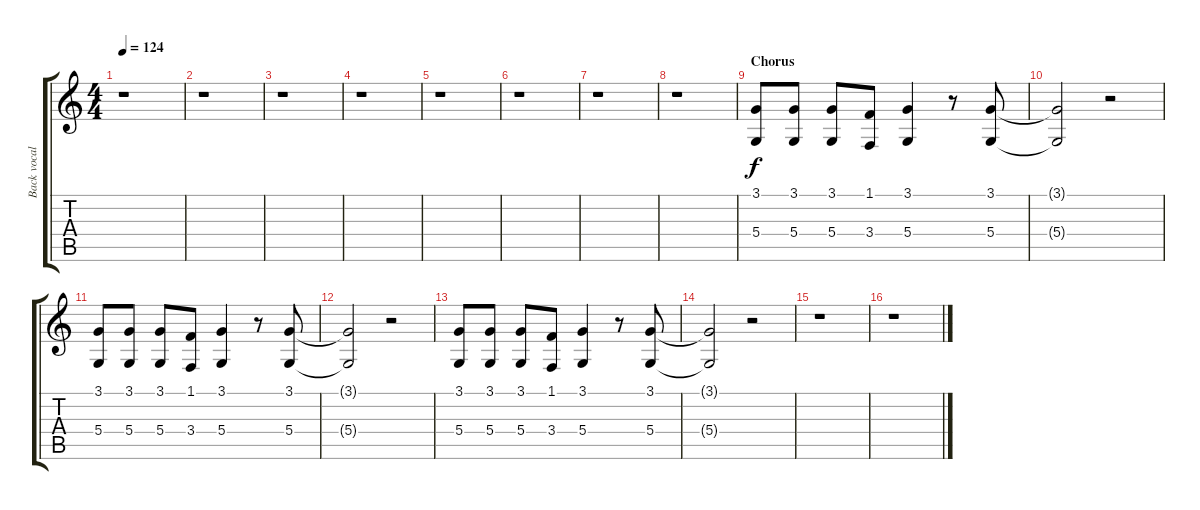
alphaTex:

\track ("Back vocal" "Back vocal") {instrument altosax}
\staff {score tabs}
\tuning (E4 B3 G3 D3 A2 E2) {hide}
\ts (4 4)
\tempo 124
\clef g2
\ks c
r.1{dy f} |
r.1 |
r.1 |
r.1 |
r.1 |
r.1 |
r.1 |
r.1 |
\section ("" "Chorus")
(3.1 5.4).8 (3.1 5.4).8 (3.1 5.4).8 (1.1 3.4).8 (3.1 5.4).4 r.8 (3.1 5.4).8 |
(3.1{t} 5.4{t}).2 r.2 |
(3.1 5.4).8 (3.1 5.4).8 (3.1 5.4).8 (1.1 3.4).8 (3.1 5.4).4 r.8 (3.1 5.4).8 |
(3.1{t} 5.4{t}).2 r.2 |
(3.1 5.4).8 (3.1 5.4).8 (3.1 5.4).8 (1.1 3.4).8 (3.1 5.4).4 r.8 (3.1 5.4).8 |
(3.1{t} 5.4{t}).2 r.2 |
r.1 |
r.1
